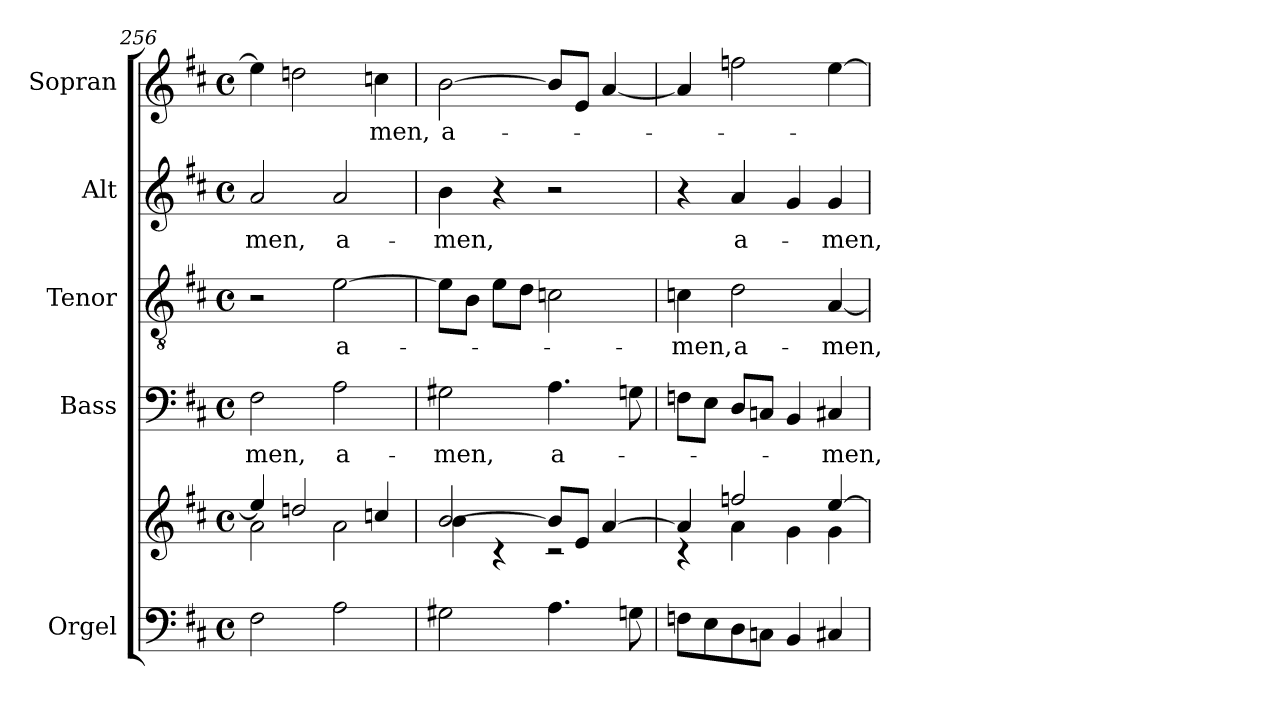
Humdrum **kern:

**kern	**kern	**kern	**text	**kern	**text	**kern	**text	**kern	**text
*part5	*part5	*part4	*part4	*part3	*part3	*part2	*part2	*part1	*part1
*staff6	*staff5	*staff4	*staff4	*staff3	*staff3	*staff2	*staff2	*staff1	*staff1
*I"Orgel	*	*I"Bass	*	*I"Tenor	*	*I"Alt	*	*I"Sopran	*
*I'Org.	*	*I'B.	*	*I'T.	*	*I'A.	*	*I'S.	*
*clefF4	*clefG2	*clefF4	*	*clefGv2	*	*clefG2	*	*clefG2	*
*k[f#c#]	*k[f#c#]	*k[f#c#]	*	*k[f#c#]	*	*k[f#c#]	*	*k[f#c#]	*
*D:	*D:	*D:	*	*D:	*	*D:	*	*D:	*
*M4/4	*M4/4	*M4/4	*	*M4/4	*	*M4/4	*	*M4/4	*
*met(c)	*met(c)	*met(c)	*	*met(c)	*	*met(c)	*	*met(c)	*
=256	=256	=256	=256	=256	=256	=256	=256	=256	=256
*	*^	*	*	*	*	*	*	*	*
!	!	!	!	!LO:LY:b	!	!	!	!LO:LY:b	!	!
2F#\	4ee/]	2a\	2F#\	-men,	2r	.	2a/	-men,	4ee\]	.
.	2ddn/	.	.	.	.	.	.	.	2ddn\	.
!	!	!	!	!LO:LY:b	!	!LO:LY:b	!	!LO:LY:b	!	!
2A\	.	2a\	2A\	a-	[2e\	a-	2a/	a-	.	.
!	!	!	!	!	!	!	!	!	!	!LO:LY:b
.	4ccn/	.	.	.	.	.	.	.	4ccn\	-men,
=257	=257	=257	=257	=257	=257	=257	=257	=257	=257	=257
!	!	!	!	!LO:LY:b	!	!	!	!LO:LY:b	!	!LO:LY:b
2G#X\	[>2b/	4b\	2G#X\	-men,	8e\L]	.	4b\	-men,	[2b\	a-
.	.	.	.	.	8B\J	.	.	.	.	.
.	.	4rc	.	.	8e\L	.	4r	.	.	.
.	.	.	.	.	8d\J	.	.	.	.	.
!	!	!	!	!LO:LY:b	!	!	!	!	!	!
4.A\	8b/L]	2rc	4.A\	a-	2cn\	.	2r	.	8b/L]	.
.	8e/J	.	.	.	.	.	.	.	8e/J	.
.	[>4a/	.	.	.	.	.	.	.	[4a/	.
8Gn\	.	.	8Gn\	.	.	.	.	.	.	.
=258	=258	=258	=258	=258	=258	=258	=258	=258	=258	=258
!	!	!	!	!	!	!LO:LY:b	!	!	!	!
8Fn\L	4a/]	4rc	8Fn\L	.	4cn\	-men,	4r	.	4a/]	.
8E\	.	.	8E\J	.	.	.	.	.	.	.
!	!	!	!	!	!	!LO:LY:b	!	!LO:LY:b	!	!
8D\	2ffn/	4a\	8D/L	.	2d\	a-	4a/	a-	2ffn\	.
8Cn\J	.	.	8Cn/J	.	.	.	.	.	.	.
4BB/	.	4g\	4BB/	.	.	.	4g/	.	.	.
!	!	!	!	!LO:LY:b	!	!LO:LY:b	!	!LO:LY:b	!	!
4C#X/	[>4ee/	4g\	4C#X/	-men,	[4A/	-men,	4g/	-men,	[4ee\	.
*	*v	*v	*	*	*	*	*	*	*	*
=	=	=	=	=	=	=	=	=	=
*-	*-	*-	*-	*-	*-	*-	*-	*-	*-
